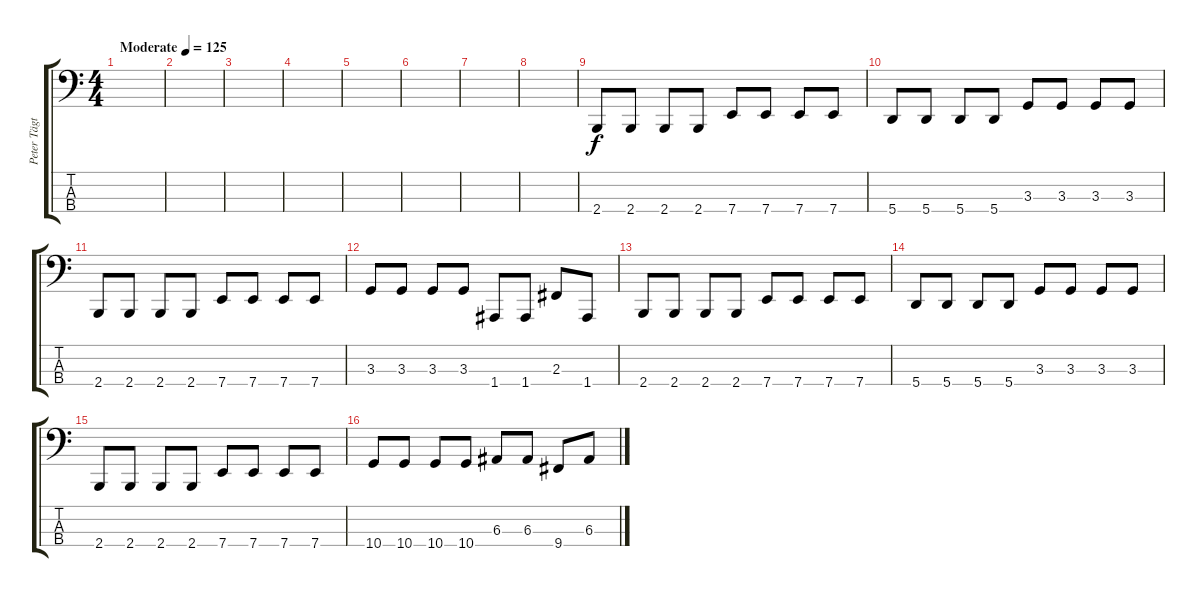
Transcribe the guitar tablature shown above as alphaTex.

\track ("Peter Tägtgren" "Peter Tägt") {instrument electricbasspick}
\staff {score tabs}
\tuning (D2 A1 E1 A0) {hide}
\ts (4 4)
\tempo (125 "Moderate")
\clef f4
\ks c
|
|
|
|
|
|
|
|
2.4.8 2.4.8 2.4.8 2.4.8 7.4.8 7.4.8 7.4.8 7.4.8 |
5.4.8 5.4.8 5.4.8 5.4.8 3.3.8 3.3.8 3.3.8 3.3.8 |
2.4.8 2.4.8 2.4.8 2.4.8 7.4.8 7.4.8 7.4.8 7.4.8 |
3.3.8 3.3.8 3.3.8 3.3.8 1.4.8 1.4.8 2.3.8 1.4.8 |
2.4.8 2.4.8 2.4.8 2.4.8 7.4.8 7.4.8 7.4.8 7.4.8 |
5.4.8 5.4.8 5.4.8 5.4.8 3.3.8 3.3.8 3.3.8 3.3.8 |
2.4.8 2.4.8 2.4.8 2.4.8 7.4.8 7.4.8 7.4.8 7.4.8 |
10.4.8 10.4.8 10.4.8 10.4.8 6.3.8 6.3.8 9.4.8 6.3.8
